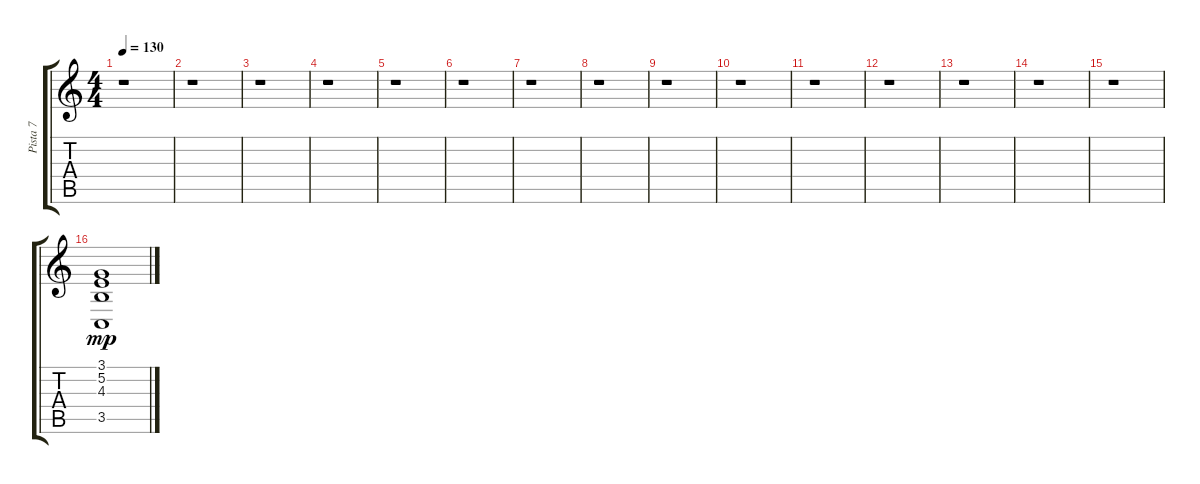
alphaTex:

\track ("Pista 7" "Pista 7") {instrument electricpiano1}
\staff {score tabs}
\tuning (E4 B3 G3 D3 A2 E2) {hide}
\ts (4 4)
\tempo 130
\clef g2
\ks c
r.1{dy mp} |
r.1 |
r.1 |
r.1 |
r.1 |
r.1 |
r.1 |
r.1 |
r.1 |
r.1 |
r.1 |
r.1 |
r.1 |
r.1 |
r.1 |
(3.1 5.2 4.3 3.5).1
